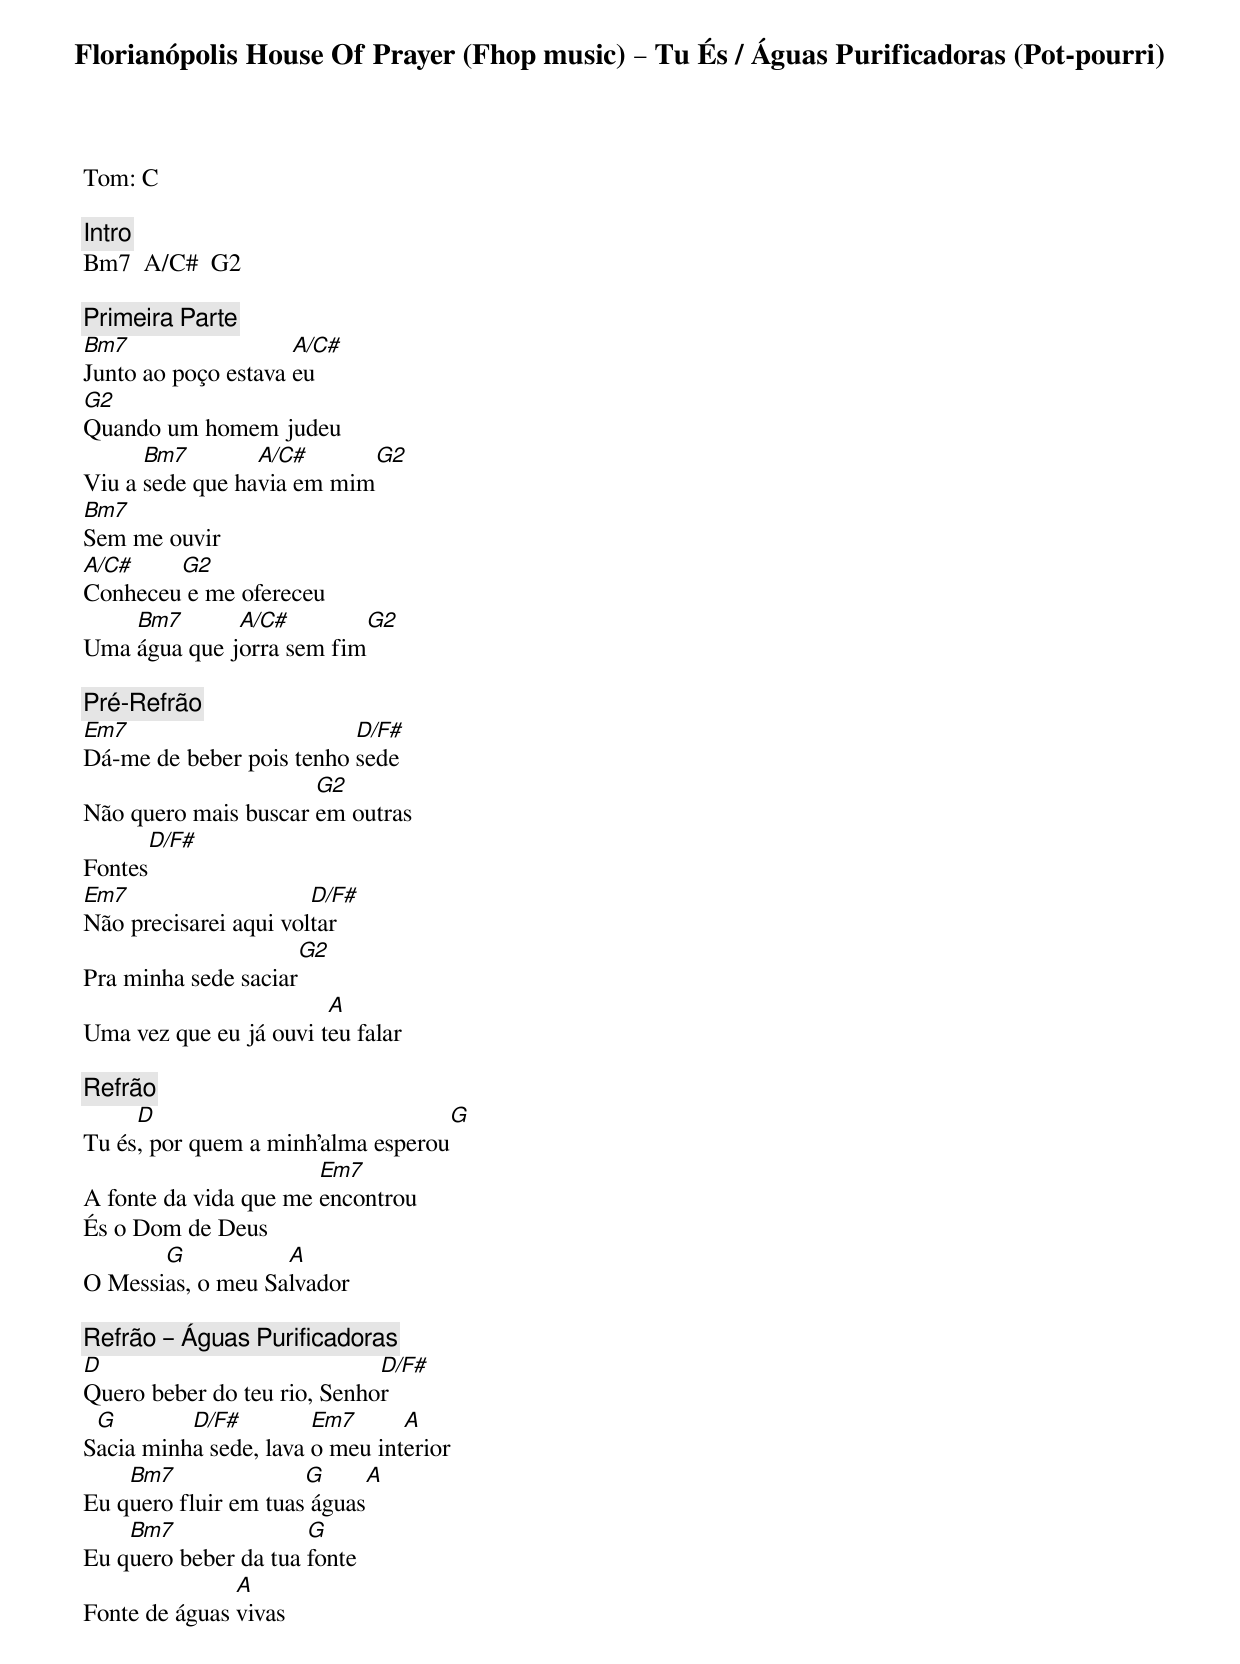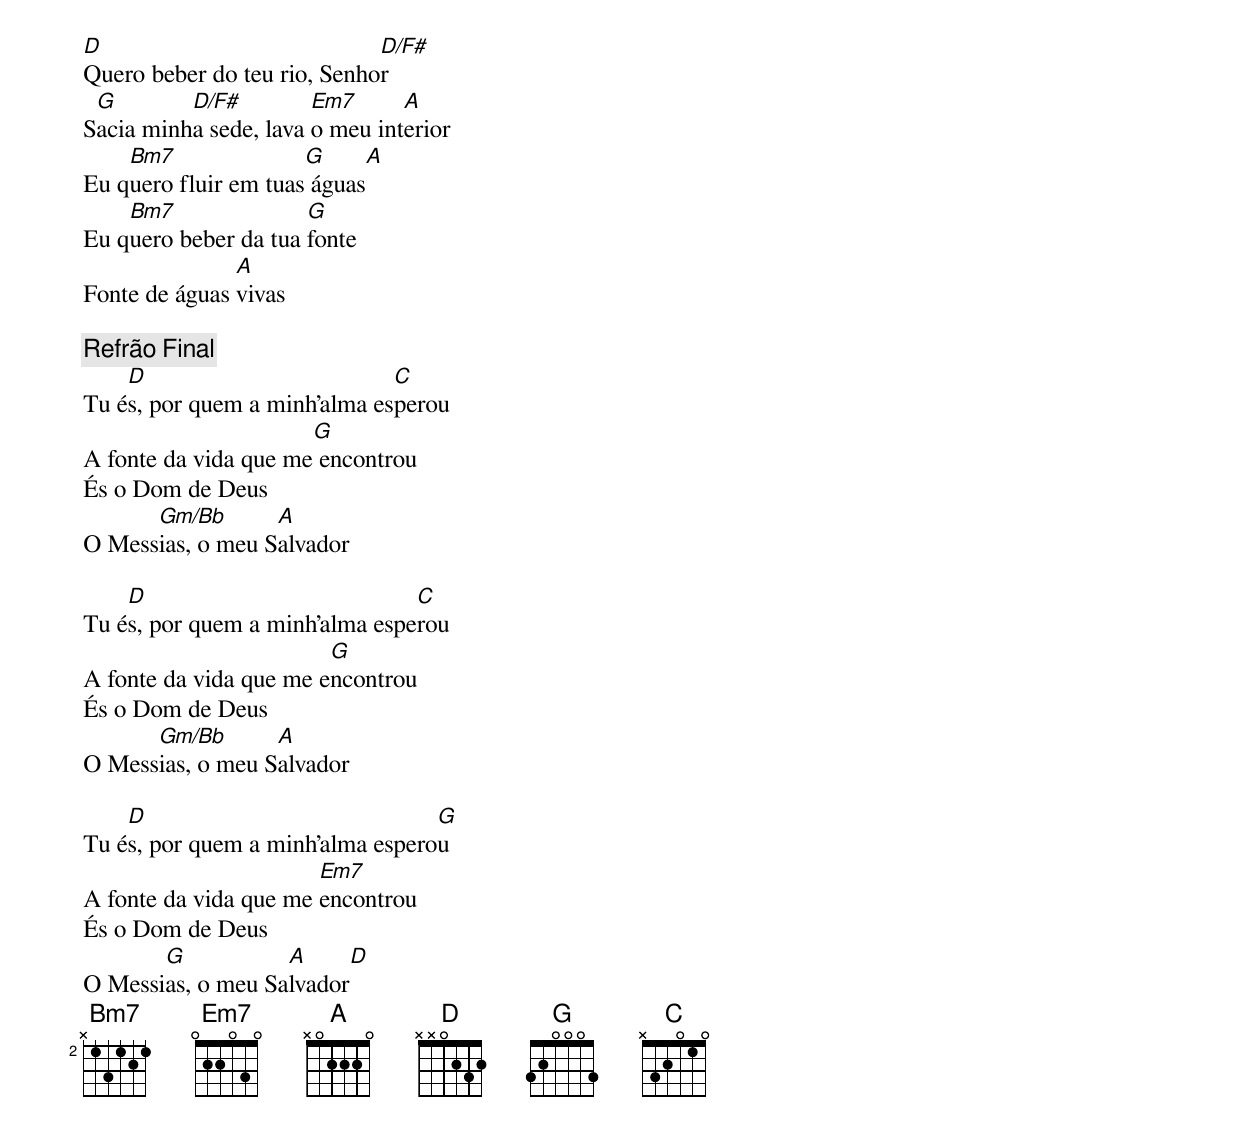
Florianópolis House Of Prayer (Fhop music) – Tu És / Águas Purificadoras (Pot-pourri)
Tom: C

[Intro]
Bm7  A/C#  G2

[Primeira Parte]
Bm7                  A/C#
Junto ao poço estava eu
G2
Quando um homem judeu
      Bm7        A/C#      G2
Viu a sede que havia em mim
Bm7
Sem me ouvir
A/C#    G2
Conheceu e me ofereceu
    Bm7       A/C#         G2
Uma água que jorra sem fim

[Pré-Refrão]
Em7                       D/F#
Dá-me de beber pois tenho sede
                      G2
Não quero mais buscar em outras
         D/F#
Fontes
Em7                    D/F#
Não precisarei aqui voltar
                         G2
Pra minha sede saciar
                        A
Uma vez que eu já ouvi teu falar

[Refrão]
     D                             G
Tu és, por quem a minh'alma esperou
                       Em7
A fonte da vida que me encontrou
És o Dom de Deus
       G           A
O Messias, o meu Salvador

[Refrão – Águas Purificadoras]
D                            D/F#
Quero beber do teu rio, Senhor
 G        D/F#         Em7      A
Sacia minha sede, lava o meu interior
    Bm7               G     A
Eu quero fluir em tuas águas
    Bm7               G
Eu quero beber da tua fonte
               A
Fonte de águas vivas

D                            D/F#
Quero beber do teu rio, Senhor
 G        D/F#         Em7      A
Sacia minha sede, lava o meu interior
    Bm7               G     A
Eu quero fluir em tuas águas
    Bm7               G
Eu quero beber da tua fonte
               A
Fonte de águas vivas

[Refrão Final]
    D                         C
Tu és, por quem a minh'alma esperou
                      G
A fonte da vida que me encontrou
És o Dom de Deus
      Gm/Bb       A
O Messias, o meu Salvador

    D                           C
Tu és, por quem a minh'alma esperou
                        G
A fonte da vida que me encontrou
És o Dom de Deus
      Gm/Bb       A
O Messias, o meu Salvador

    D                             G
Tu és, por quem a minh'alma esperou
                       Em7
A fonte da vida que me encontrou
És o Dom de Deus
       G           A       D
O Messias, o meu Salvador
